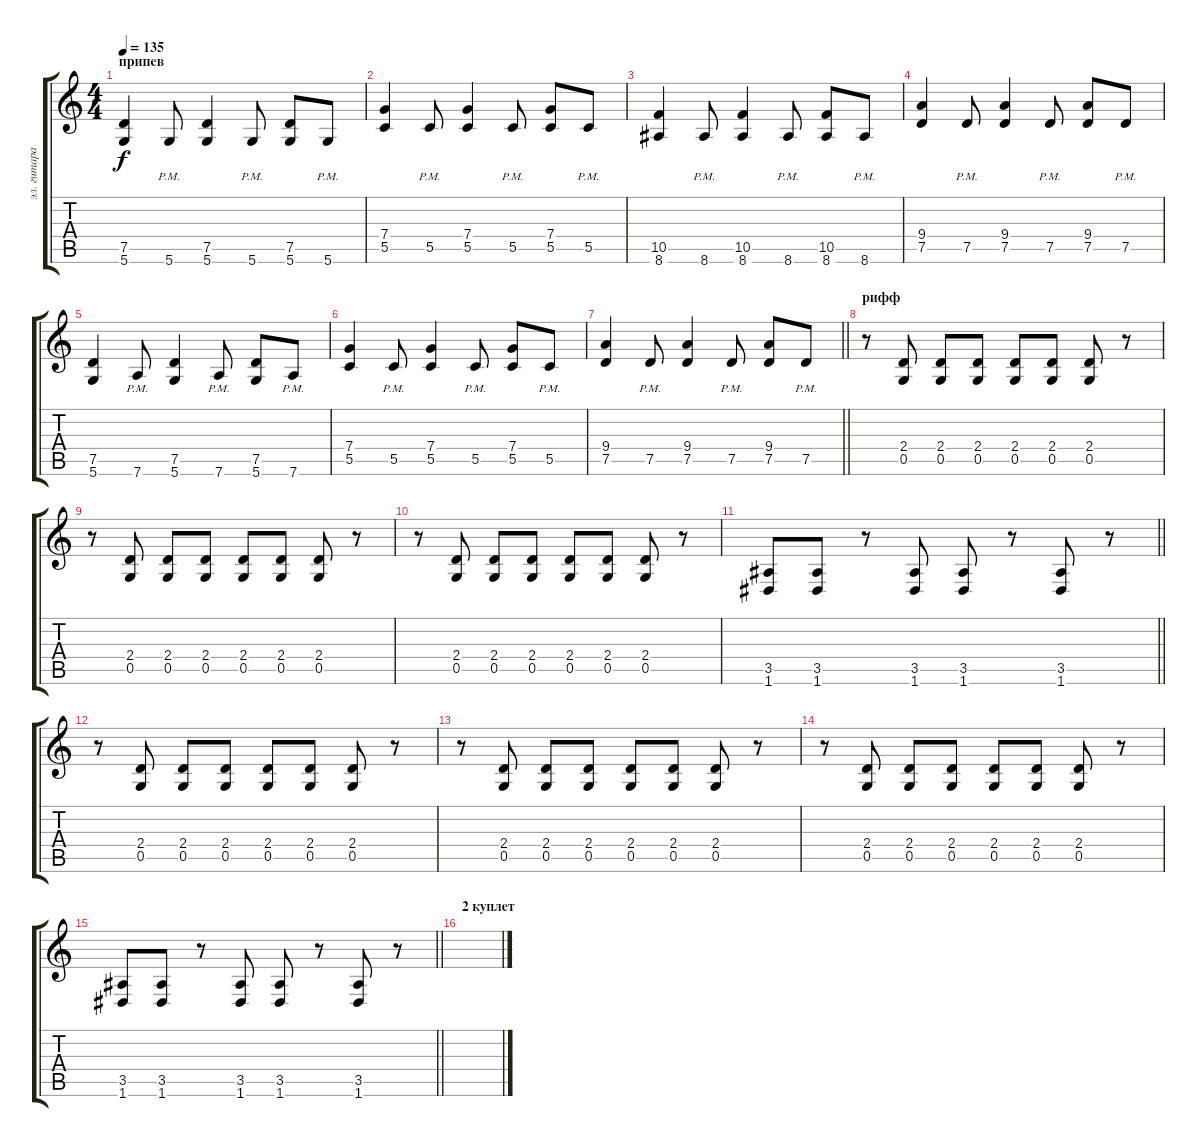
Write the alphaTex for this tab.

\track ("эл. гитара" "эл. гитара") {instrument distortionguitar}
\staff {score tabs}
\tuning (D4 A3 F3 C3 G2 D2) {hide}
\ts (4 4)
\section ("" "припев")
\tempo 135
\clef g2
\ks c
(7.5 5.6).4{dy f} 5.6{pm}.8 (7.5 5.6).4 5.6{pm}.8 (7.5 5.6).8 5.6{pm}.8 |
(7.4 5.5).4 5.5{pm}.8 (7.4 5.5).4 5.5{pm}.8 (7.4 5.5).8 5.5{pm}.8 |
(10.5 8.6).4 8.6{pm}.8 (10.5 8.6).4 8.6{pm}.8 (10.5 8.6).8 8.6{pm}.8 |
(9.4 7.5).4 7.5{pm}.8 (9.4 7.5).4 7.5{pm}.8 (9.4 7.5).8 7.5{pm}.8 |
(7.5 5.6).4 7.6{pm}.8 (7.5 5.6).4 7.6{pm}.8 (7.5 5.6).8 7.6{pm}.8 |
(7.4 5.5).4 5.5{pm}.8 (7.4 5.5).4 5.5{pm}.8 (7.4 5.5).8 5.5{pm}.8 |
\barLineRight lightlight
(9.4 7.5).4 7.5{pm}.8 (9.4 7.5).4 7.5{pm}.8 (9.4 7.5).8 7.5{pm}.8 |
\section ("" "рифф")
r.8 (2.4 0.5).8 (2.4 0.5).8 (2.4 0.5).8 (2.4 0.5).8 (2.4 0.5).8 (2.4 0.5).8 r.8 |
r.8 (2.4 0.5).8 (2.4 0.5).8 (2.4 0.5).8 (2.4 0.5).8 (2.4 0.5).8 (2.4 0.5).8 r.8 |
r.8 (2.4 0.5).8 (2.4 0.5).8 (2.4 0.5).8 (2.4 0.5).8 (2.4 0.5).8 (2.4 0.5).8 r.8 |
\barLineRight lightlight
(3.5 1.6).8 (3.5 1.6).8 r.8 (3.5 1.6).8 (3.5 1.6).8 r.8 (3.5 1.6).8 r.8 |
r.8 (2.4 0.5).8 (2.4 0.5).8 (2.4 0.5).8 (2.4 0.5).8 (2.4 0.5).8 (2.4 0.5).8 r.8 |
r.8 (2.4 0.5).8 (2.4 0.5).8 (2.4 0.5).8 (2.4 0.5).8 (2.4 0.5).8 (2.4 0.5).8 r.8 |
r.8 (2.4 0.5).8 (2.4 0.5).8 (2.4 0.5).8 (2.4 0.5).8 (2.4 0.5).8 (2.4 0.5).8 r.8 |
\barLineRight lightlight
(3.5 1.6).8 (3.5 1.6).8 r.8 (3.5 1.6).8 (3.5 1.6).8 r.8 (3.5 1.6).8 r.8 |
\section ("" "2 куплет")
